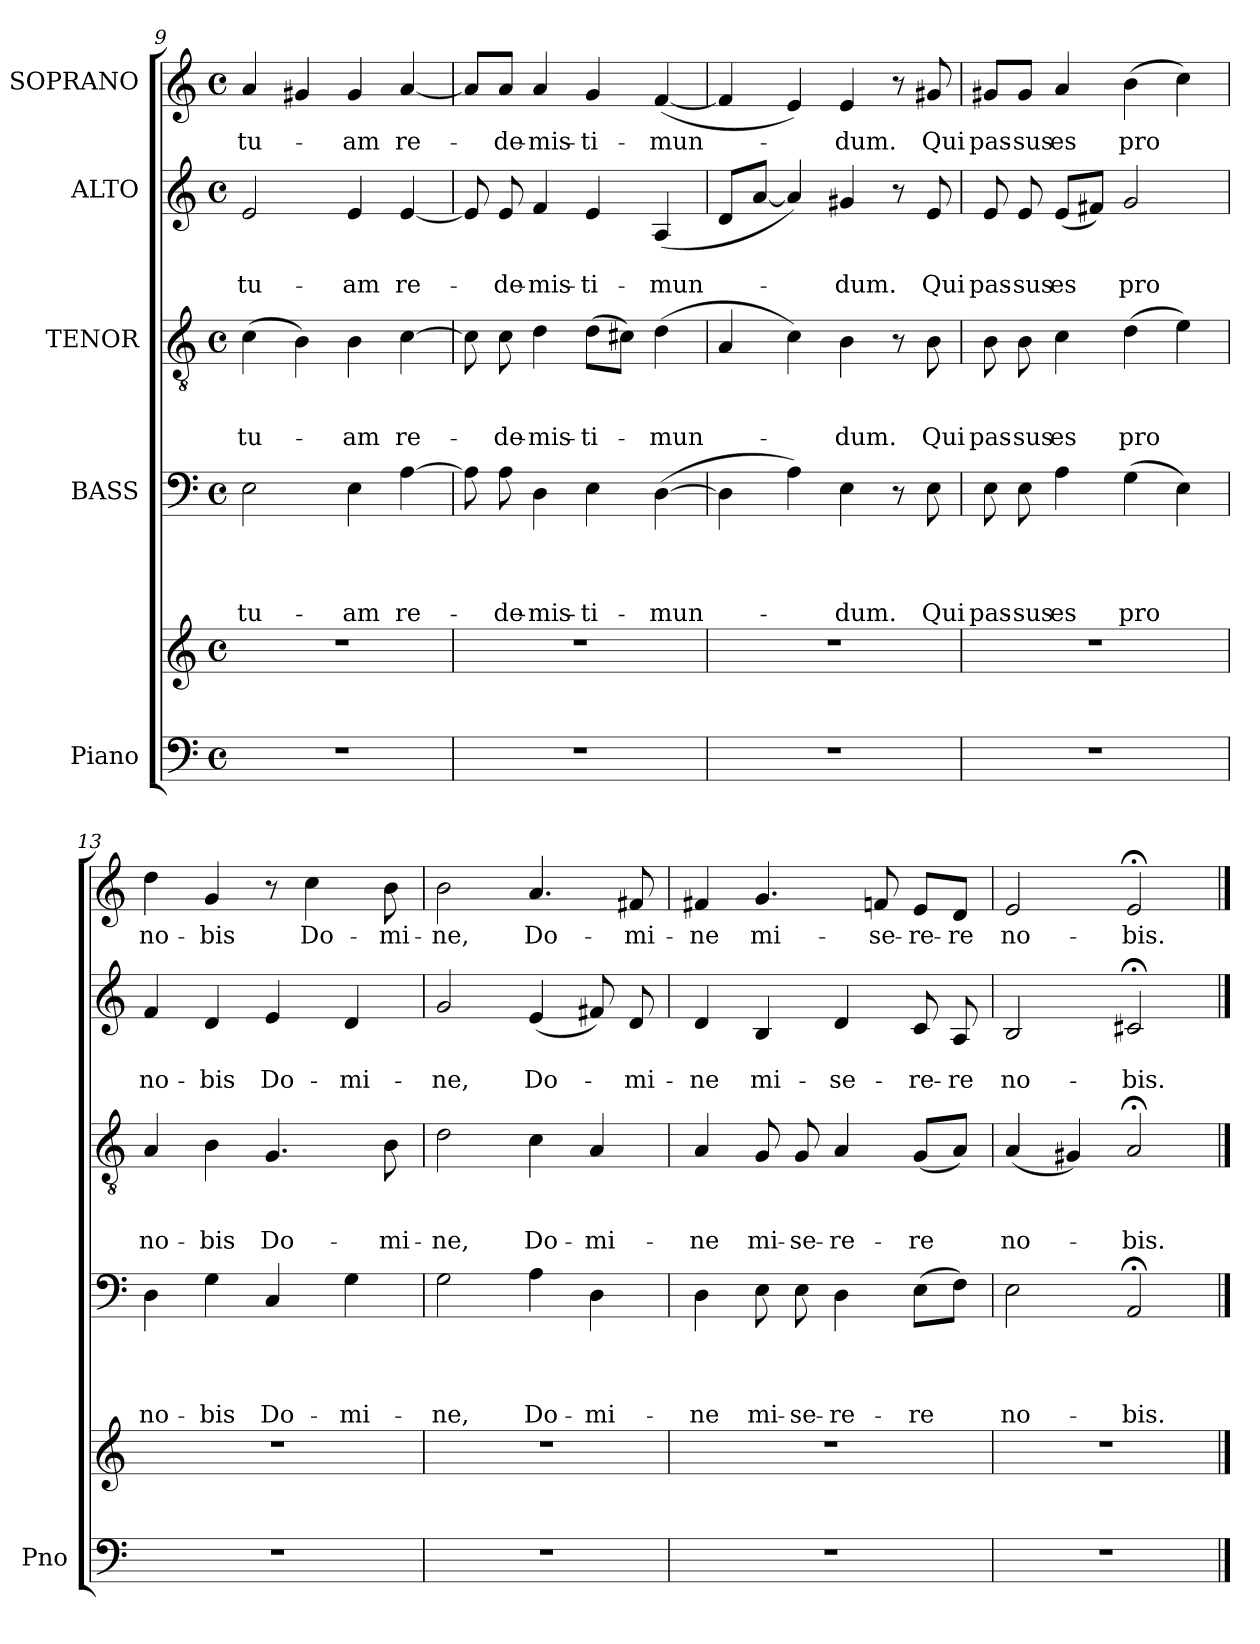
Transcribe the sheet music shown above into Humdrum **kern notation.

**kern	**kern	**kern	**text	**text	**text	**text	**kern	**text	**text	**text	**kern	**text	**text	**kern	**text
*part5	*part5	*part4	*part4	*part4	*part4	*part4	*part3	*part3	*part3	*part3	*part2	*part2	*part2	*part1	*part1
*staff6	*staff5	*staff4	*staff4	*staff4	*staff4	*staff4	*staff3	*staff3	*staff3	*staff3	*staff2	*staff2	*staff2	*staff1	*staff1
*I"Piano	*	*I"BASS	*	*	*	*	*I"TENOR	*	*	*	*I"ALTO	*	*	*I"SOPRANO	*
*I'Pno	*	*	*	*	*	*	*	*	*	*	*	*	*	*	*
*clefF4	*clefG2	*clefF4	*	*	*	*	*clefGv2	*	*	*	*clefG2	*	*	*clefG2	*
*k[]	*k[]	*k[]	*	*	*	*	*k[]	*	*	*	*k[]	*	*	*k[]	*
*C:	*C:	*C:	*	*	*	*	*C:	*	*	*	*C:	*	*	*C:	*
*M4/4	*M4/4	*M4/4	*	*	*	*	*M4/4	*	*	*	*M4/4	*	*	*M4/4	*
*met(c)	*met(c)	*met(c)	*	*	*	*	*met(c)	*	*	*	*met(c)	*	*	*met(c)	*
=9	=9	=9	=9	=9	=9	=9	=9	=9	=9	=9	=9	=9	=9	=9	=9
1r	1r	2E\	.	.	.	tu-	(4c\	.	.	tu-	2e/	.	tu-	4a/	tu-
.	.	.	.	.	.	.	4B\)	.	.	.	.	.	.	4g#X/	.
.	.	4E\	.	.	.	-am	4B\	.	.	-am	4e/	.	-am	4g#/	-am
.	.	[4A\	.	.	.	re-	[4c\	.	.	re-	[4e/	.	re-	[4a/	re-
=10	=10	=10	=10	=10	=10	=10	=10	=10	=10	=10	=10	=10	=10	=10	=10
1r	1r	8A\]	.	.	.	.	8c\]	.	.	.	8e/]	.	.	8a/L]	.
.	.	8A\	.	.	.	-de-	8c\	.	.	-de-	8e/	.	-de-	8a/J	-de-
.	.	4D\	.	.	.	-mis-	4d\	.	.	-mis-	4f/	.	-mis-	4a/	-mis-
.	.	4E\	.	.	.	-ti-	(8d\L	.	.	-ti-	4e/	.	-ti-	4g/	-ti-
.	.	.	.	.	.	.	8c#X\J)	.	.	.	.	.	.	.	.
.	.	([4D\	.	.	.	-mun-	(4d\	.	.	-mun-	(4A/	.	-mun-	([4f/	-mun-
=11	=11	=11	=11	=11	=11	=11	=11	=11	=11	=11	=11	=11	=11	=11	=11
1r	1r	4D\]	.	.	.	.	4A/	.	.	.	8d/L	.	.	4f/]	.
.	.	.	.	.	.	.	.	.	.	.	[8a/J	.	.	.	.
.	.	4A\)	.	.	.	.	4c\)	.	.	.	4a/])	.	.	4e/)	.
.	.	4E\	.	.	.	-dum.	4B\	.	.	-dum.	4g#X/	.	-dum.	4e/	-dum.
.	.	8r	.	.	.	.	8r	.	.	.	8r	.	.	8r	.
.	.	8E\	.	.	.	Qui	8B\	.	.	Qui	8e/	.	Qui	8g#X/	Qui
!!LO:LB:g=z
=12	=12	=12	=12	=12	=12	=12	=12	=12	=12	=12	=12	=12	=12	=12	=12
1r	1r	8E\	.	.	.	pas-	8B\	.	.	pas-	8e/	.	pas-	8g#X/L	pas-
.	.	8E\	.	.	.	-sus	8B\	.	.	-sus	8e/	.	-sus	8g#/J	-sus
.	.	4A\	.	.	.	es	4c\	.	.	es	(8e/L	.	es	4a/	es
.	.	.	.	.	.	.	.	.	.	.	8f#X/J)	.	.	.	.
.	.	(4G\	.	.	.	pro	(4d\	.	.	pro	2g/	.	pro	(4b\	pro
.	.	4E\)	.	.	.	.	4e\)	.	.	.	.	.	.	4cc\)	.
=13	=13	=13	=13	=13	=13	=13	=13	=13	=13	=13	=13	=13	=13	=13	=13
1r	1r	4D\	.	.	.	no-	4A/	.	.	no-	4f/	.	no-	4dd\	no-
.	.	4G\	.	.	.	-bis	4B\	.	.	-bis	4d/	.	-bis	4g/	-bis
.	.	4C/	.	.	.	Do-	4.G/	.	.	Do-	4e/	.	Do-	8r	.
.	.	.	.	.	.	.	.	.	.	.	.	.	.	4cc\	Do-
.	.	4G\	.	.	.	-mi-	.	.	.	.	4d/	.	-mi-	.	.
.	.	.	.	.	.	.	8B\	.	.	-mi-	.	.	.	8b\	-mi-
=14	=14	=14	=14	=14	=14	=14	=14	=14	=14	=14	=14	=14	=14	=14	=14
1r	1r	2G\	.	.	.	-ne,	2d\	.	.	-ne,	2g/	.	-ne,	2b\	-ne,
.	.	4A\	.	.	.	Do-	4c\	.	.	Do-	(4e/	.	Do-	4.a/	Do-
.	.	4D\	.	.	.	-mi-	4A/	.	.	-mi-	8f#X/)	.	.	.	.
.	.	.	.	.	.	.	.	.	.	.	8d/	.	-mi-	8f#X/	-mi-
=15	=15	=15	=15	=15	=15	=15	=15	=15	=15	=15	=15	=15	=15	=15	=15
1r	1r	4D\	.	.	.	-ne	4A/	.	.	-ne	4d/	.	-ne	4f#X/	-ne
.	.	8E\	.	.	.	mi-	8G/	.	.	mi-	4B/	.	mi-	4.g/	mi-
.	.	8E\	.	.	.	-se-	8G/	.	.	-se-	.	.	.	.	.
.	.	4D\	.	.	.	-re-	4A/	.	.	-re-	4d/	.	-se-	.	.
.	.	.	.	.	.	.	.	.	.	.	.	.	.	8fn/	-se-
.	.	(8E\L	.	.	.	-re	(8G/L	.	.	-re	8c/	.	-re-	8e/L	-re-
.	.	8F\J)	.	.	.	.	8A/J)	.	.	.	8A/	.	-re	8d/J	-re
=16	=16	=16	=16	=16	=16	=16	=16	=16	=16	=16	=16	=16	=16	=16	=16
1r	1r	2E\	.	.	.	no-	(4A/	.	.	no-	2B/	.	no-	2e/	no-
.	.	.	.	.	.	.	4G#X/)	.	.	.	.	.	.	.	.
.	.	2AA;</	.	.	.	-bis.	2A;</	.	.	-bis.	2c#X;</	.	-bis.	2e;</	-bis.
==	==	==	==	==	==	==	==	==	==	==	==	==	==	==	==
*-	*-	*-	*-	*-	*-	*-	*-	*-	*-	*-	*-	*-	*-	*-	*-
